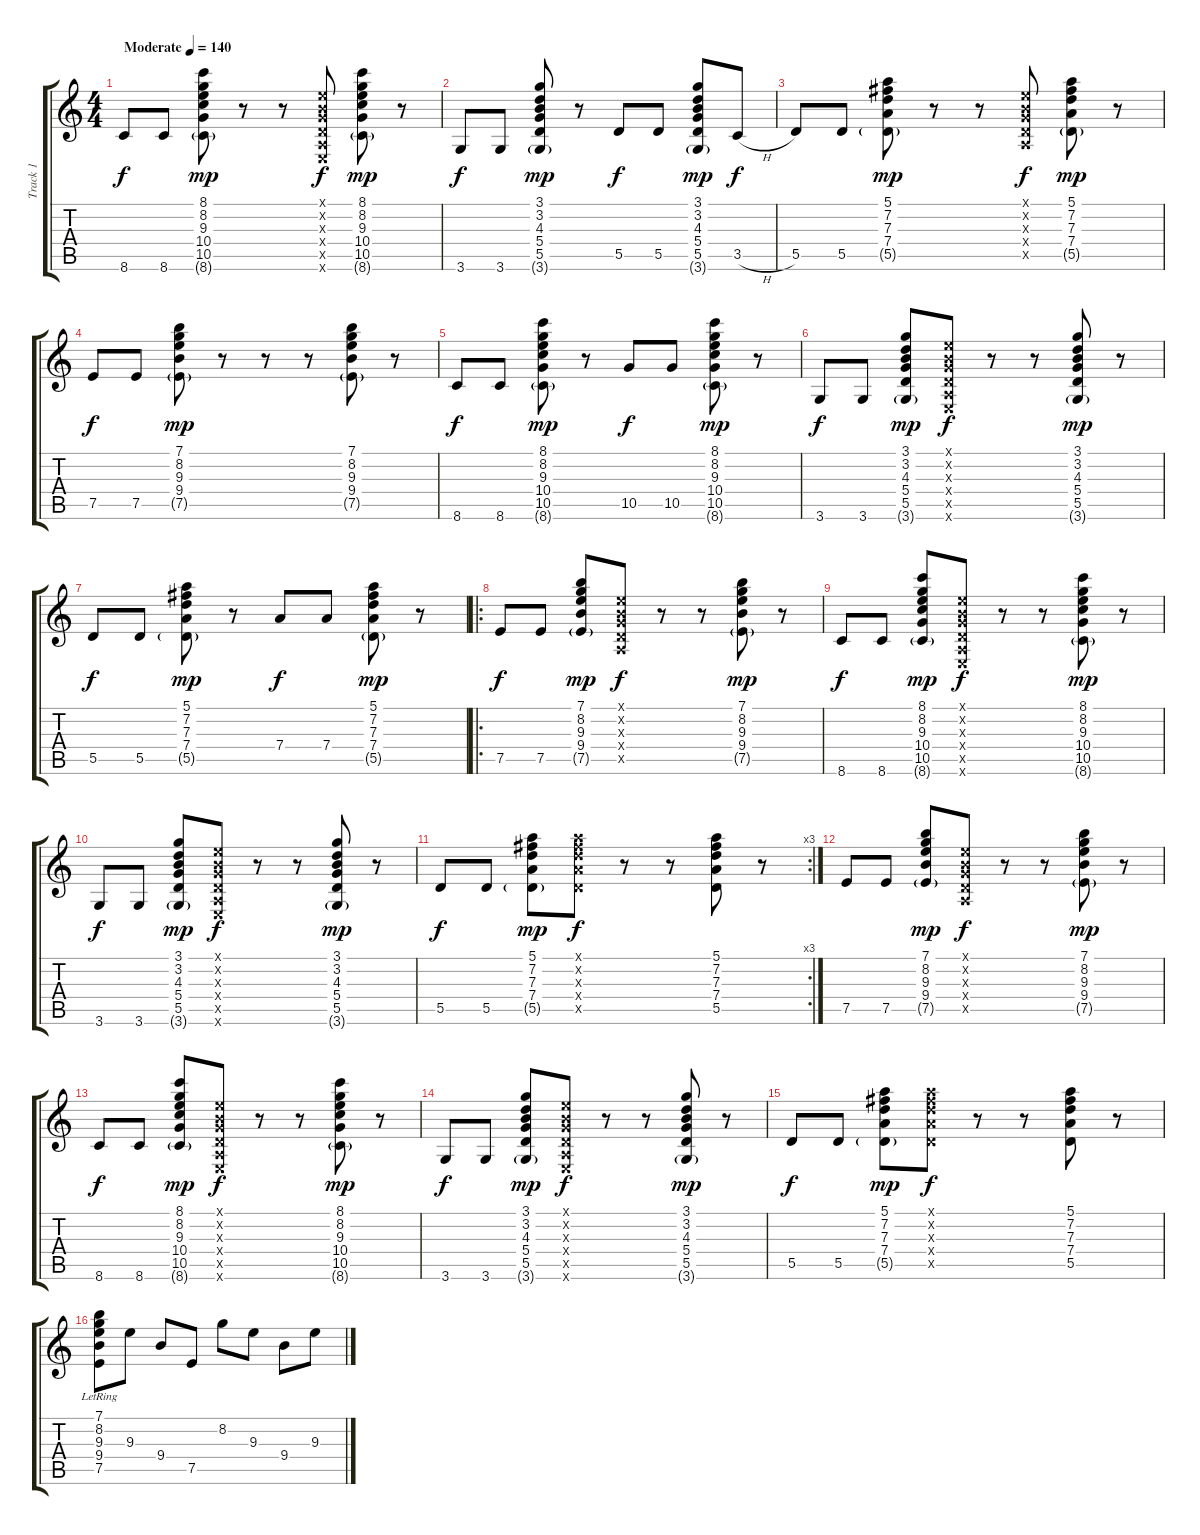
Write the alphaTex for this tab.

\track ("Track 1" "Track 1") {instrument acousticguitarsteel}
\staff {score tabs}
\tuning (E4 B3 G3 D3 A2 E2) {hide}
\ts (4 4)
\tempo (140 "Moderate")
\clef g2
\ks c
8.6.8{dy f instrument acousticguitarsteel} 8.6.8 (8.1 8.2 9.3 10.4 10.5 8.6{g}).8{dy mp} r.8 r.8 (0.1{x} 0.2{x} 0.3{x} 0.4{x} 0.5{x} 0.6{x}).8{dy f} (8.1 8.2 9.3 10.4 10.5 8.6{g}).8{dy mp} r.8 |
3.6.8{dy f} 3.6.8 (3.1 3.2 4.3 5.4 5.5 3.6{g}).8{dy mp} r.8 5.5.8{dy f} 5.5.8 (3.1 3.2 4.3 5.4 5.5 3.6{g}).8{dy mp} 3.5{h}.8{dy f} |
5.5.8 5.5.8 (5.1 7.2 7.3 7.4 5.5{g}).8{dy mp} r.8 r.8 (0.1{x} 0.2{x} 0.3{x} 0.4{x} 0.5{x}).8{dy f} (5.1 7.2 7.3 7.4 5.5{g}).8{dy mp} r.8 |
7.5.8{dy f} 7.5.8 (7.1 8.2 9.3 9.4 7.5{g}).8{dy mp} r.8 r.8 r.8 (7.1 8.2 9.3 9.4 7.5{g}).8 r.8 |
8.6.8{dy f} 8.6.8 (8.1 8.2 9.3 10.4 10.5 8.6{g}).8{dy mp} r.8 10.5.8{dy f} 10.5.8 (8.1 8.2 9.3 10.4 10.5 8.6{g}).8{dy mp} r.8 |
3.6.8{dy f} 3.6.8 (3.1 3.2 4.3 5.4 5.5 3.6{g}).8{dy mp} (0.1{x} 0.2{x} 0.3{x} 0.4{x} 0.5{x} 0.6{x}).8{dy f} r.8 r.8 (3.1 3.2 4.3 5.4 5.5 3.6{g}).8{dy mp} r.8 |
5.5.8{dy f} 5.5.8 (5.1 7.2 7.3 7.4 5.5{g}).8{dy mp} r.8 7.4.8{dy f} 7.4.8 (5.1 7.2 7.3 7.4 5.5{g}).8{dy mp} r.8 |
\ro
7.5.8{dy f} 7.5.8 (7.1 8.2 9.3 9.4 7.5{g}).8{dy mp} (0.1{x} 0.2{x} 0.3{x} 0.4{x} 0.5{x}).8{dy f} r.8 r.8 (7.1 8.2 9.3 9.4 7.5{g}).8{dy mp} r.8 |
8.6.8{dy f} 8.6.8 (8.1 8.2 9.3 10.4 10.5 8.6{g}).8{dy mp} (0.1{x} 0.2{x} 0.3{x} 0.4{x} 0.5{x} 0.6{x}).8{dy f} r.8 r.8 (8.1 8.2 9.3 10.4 10.5 8.6{g}).8{dy mp} r.8 |
3.6.8{dy f} 3.6.8 (3.1 3.2 4.3 5.4 5.5 3.6{g}).8{dy mp} (0.1{x} 0.2{x} 0.3{x} 0.4{x} 0.5{x} 0.6{x}).8{dy f} r.8 r.8 (3.1 3.2 4.3 5.4 5.5 3.6{g}).8{dy mp} r.8 |
\rc 3
5.5.8{dy f} 5.5.8 (5.1 7.2 7.3 7.4 5.5{g}).8{dy mp} (5.1{x} 7.2{x} 7.3{x} 7.4{x} 5.5{x}).8{dy f} r.8 r.8 (5.1 7.2 7.3 7.4 5.5).8 r.8 |
7.5.8 7.5.8 (7.1 8.2 9.3 9.4 7.5{g}).8{dy mp} (0.1{x} 0.2{x} 0.3{x} 0.4{x} 0.5{x}).8{dy f} r.8 r.8 (7.1 8.2 9.3 9.4 7.5{g}).8{dy mp} r.8 |
8.6.8{dy f} 8.6.8 (8.1 8.2 9.3 10.4 10.5 8.6{g}).8{dy mp} (0.1{x} 0.2{x} 0.3{x} 0.4{x} 0.5{x} 0.6{x}).8{dy f} r.8 r.8 (8.1 8.2 9.3 10.4 10.5 8.6{g}).8{dy mp} r.8 |
3.6.8{dy f} 3.6.8 (3.1 3.2 4.3 5.4 5.5 3.6{g}).8{dy mp} (0.1{x} 0.2{x} 0.3{x} 0.4{x} 0.5{x} 0.6{x}).8{dy f} r.8 r.8 (3.1 3.2 4.3 5.4 5.5 3.6{g}).8{dy mp} r.8 |
5.5.8{dy f} 5.5.8 (5.1 7.2 7.3 7.4 5.5{g}).8{dy mp} (5.1{x} 7.2{x} 7.3{x} 7.4{x} 5.5{x}).8{dy f} r.8 r.8 (5.1 7.2 7.3 7.4 5.5).8 r.8 |
(7.1{lr} 8.2{lr} 9.3{lr} 9.4{lr} 7.5{lr}).8 9.3.8 9.4.8 7.5.8 8.2.8 9.3.8 9.4.8 9.3.8
